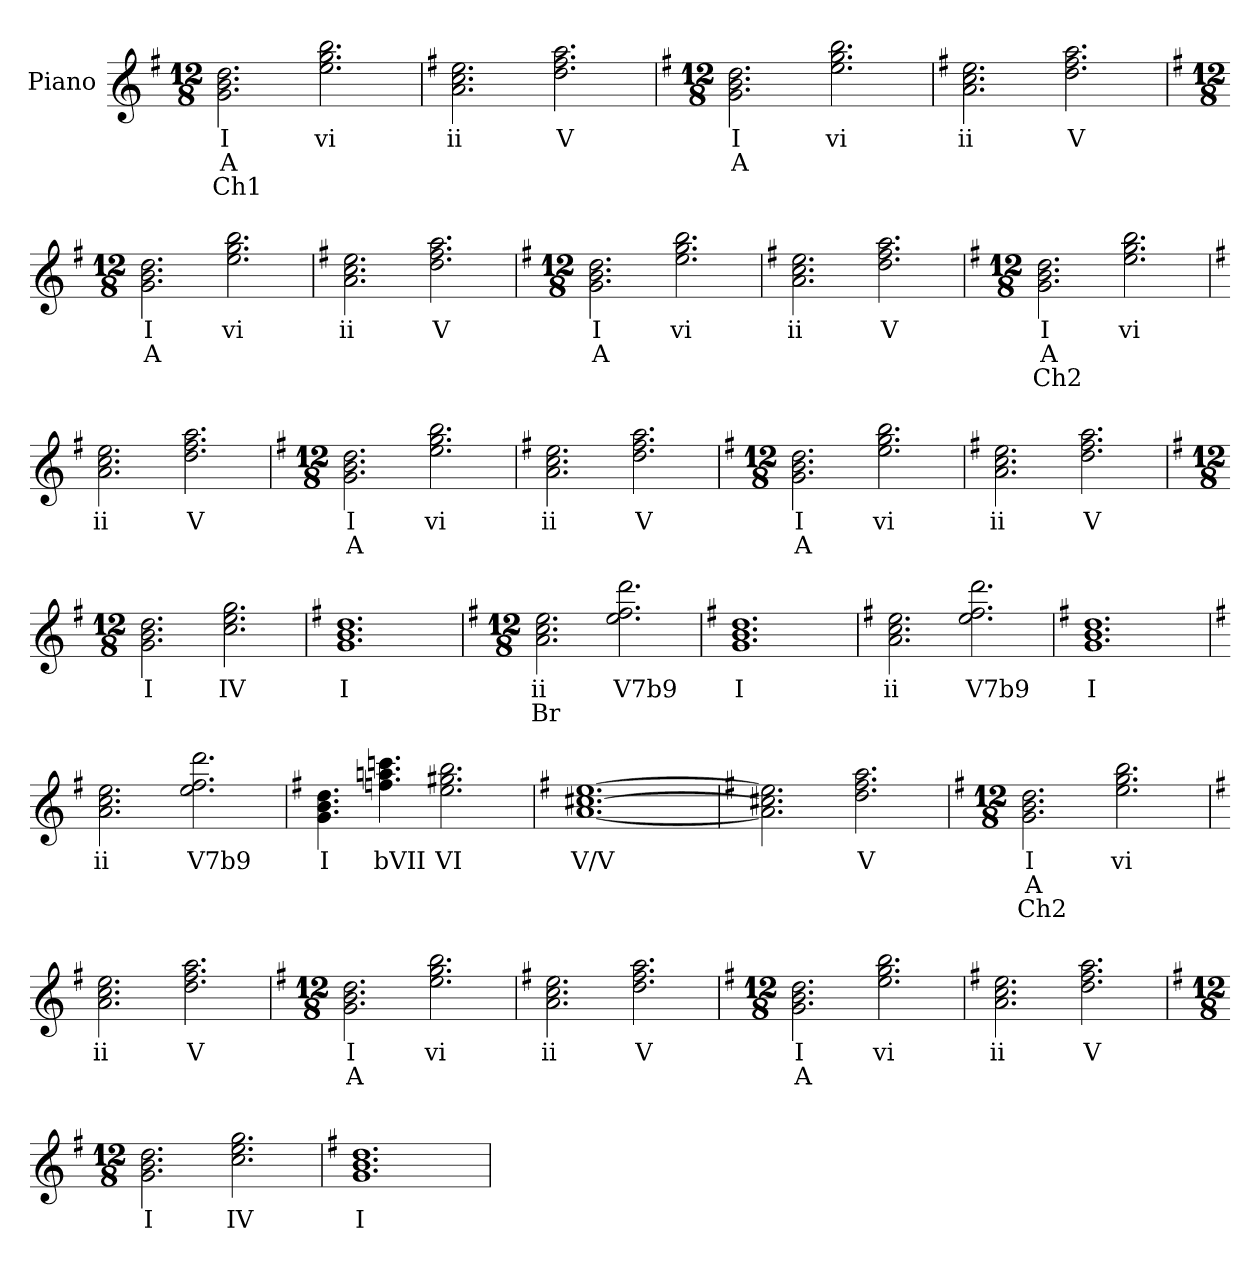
**kern	**text	**text	**text
*part1	*part1	*part1	*part1
*staff1	*staff1	*staff1	*staff1
*I"Piano	*	*	*
*I'Pno	*	*	*
*k[f#]	*	*	*
*G:	*	*	*
*M12/8	*	*	*
=	=	=	=
2.g 2.b 2.dd	I	A	Ch1
2.ee 2.gg 2.bb	vi	.	.
=	=	=	=
*k[f#]	*	*	*
*G:	*	*	*
2.a 2.cc 2.ee	ii	.	.
2.dd 2.ff# 2.aa	V	.	.
=	=	=	=
*k[f#]	*	*	*
*G:	*	*	*
*M12/8	*	*	*
2.g 2.b 2.dd	I	A	.
2.ee 2.gg 2.bb	vi	.	.
=	=	=	=
*k[f#]	*	*	*
*G:	*	*	*
2.a 2.cc 2.ee	ii	.	.
2.dd 2.ff# 2.aa	V	.	.
=	=	=	=
*k[f#]	*	*	*
*G:	*	*	*
*M12/8	*	*	*
2.g 2.b 2.dd	I	A	.
2.ee 2.gg 2.bb	vi	.	.
=	=	=	=
*k[f#]	*	*	*
*G:	*	*	*
2.a 2.cc 2.ee	ii	.	.
2.dd 2.ff# 2.aa	V	.	.
=	=	=	=
*k[f#]	*	*	*
*G:	*	*	*
*M12/8	*	*	*
2.g 2.b 2.dd	I	A	.
2.ee 2.gg 2.bb	vi	.	.
=	=	=	=
*k[f#]	*	*	*
*G:	*	*	*
2.a 2.cc 2.ee	ii	.	.
2.dd 2.ff# 2.aa	V	.	.
=	=	=	=
*k[f#]	*	*	*
*G:	*	*	*
*M12/8	*	*	*
2.g 2.b 2.dd	I	A	Ch2
2.ee 2.gg 2.bb	vi	.	.
=	=	=	=
*k[f#]	*	*	*
*G:	*	*	*
2.a 2.cc 2.ee	ii	.	.
2.dd 2.ff# 2.aa	V	.	.
=	=	=	=
*k[f#]	*	*	*
*G:	*	*	*
*M12/8	*	*	*
2.g 2.b 2.dd	I	A	.
2.ee 2.gg 2.bb	vi	.	.
=	=	=	=
*k[f#]	*	*	*
*G:	*	*	*
2.a 2.cc 2.ee	ii	.	.
2.dd 2.ff# 2.aa	V	.	.
=	=	=	=
*k[f#]	*	*	*
*G:	*	*	*
*M12/8	*	*	*
2.g 2.b 2.dd	I	A	.
2.ee 2.gg 2.bb	vi	.	.
=	=	=	=
*k[f#]	*	*	*
*G:	*	*	*
2.a 2.cc 2.ee	ii	.	.
2.dd 2.ff# 2.aa	V	.	.
=	=	=	=
*k[f#]	*	*	*
*G:	*	*	*
*M12/8	*	*	*
2.g 2.b 2.dd	I	.	.
2.cc 2.ee 2.gg	IV	.	.
=	=	=	=
*k[f#]	*	*	*
*G:	*	*	*
1.g 1.b 1.dd	I	.	.
=	=	=	=
*k[f#]	*	*	*
*G:	*	*	*
*M12/8	*	*	*
2.a 2.cc 2.ee	ii	Br	.
2.ee 2.ff# 2.ddd	V7b9	.	.
=	=	=	=
*k[f#]	*	*	*
*G:	*	*	*
1.g 1.b 1.dd	I	.	.
=	=	=	=
*k[f#]	*	*	*
*G:	*	*	*
2.a 2.cc 2.ee	ii	.	.
2.ee 2.ff# 2.ddd	V7b9	.	.
=	=	=	=
*k[f#]	*	*	*
*G:	*	*	*
1.g 1.b 1.dd	I	.	.
=	=	=	=
*k[f#]	*	*	*
*G:	*	*	*
2.a 2.cc 2.ee	ii	.	.
2.ee 2.ff# 2.ddd	V7b9	.	.
=	=	=	=
*k[f#]	*	*	*
*G:	*	*	*
4.g 4.b 4.dd	I	.	.
4.ffn 4.aan 4.cccn	bVII	.	.
2.ee 2.gg#X 2.bb	VI	.	.
=	=	=	=
*k[f#]	*	*	*
*G:	*	*	*
[1.a [1.cc#X [1.ee	V/V	.	.
=	=	=	=
*k[f#]	*	*	*
*G:	*	*	*
2.a] 2.cc#X] 2.ee]	.	.	.
2.dd 2.ff# 2.aa	V	.	.
=	=	=	=
*k[f#]	*	*	*
*G:	*	*	*
*M12/8	*	*	*
2.g 2.b 2.dd	I	A	Ch2
2.ee 2.gg 2.bb	vi	.	.
=	=	=	=
*k[f#]	*	*	*
*G:	*	*	*
2.a 2.cc 2.ee	ii	.	.
2.dd 2.ff# 2.aa	V	.	.
=	=	=	=
*k[f#]	*	*	*
*G:	*	*	*
*M12/8	*	*	*
2.g 2.b 2.dd	I	A	.
2.ee 2.gg 2.bb	vi	.	.
=	=	=	=
*k[f#]	*	*	*
*G:	*	*	*
2.a 2.cc 2.ee	ii	.	.
2.dd 2.ff# 2.aa	V	.	.
=	=	=	=
*k[f#]	*	*	*
*G:	*	*	*
*M12/8	*	*	*
2.g 2.b 2.dd	I	A	.
2.ee 2.gg 2.bb	vi	.	.
=	=	=	=
*k[f#]	*	*	*
*G:	*	*	*
2.a 2.cc 2.ee	ii	.	.
2.dd 2.ff# 2.aa	V	.	.
=	=	=	=
*k[f#]	*	*	*
*G:	*	*	*
*M12/8	*	*	*
2.g 2.b 2.dd	I	.	.
2.cc 2.ee 2.gg	IV	.	.
=	=	=	=
*k[f#]	*	*	*
*G:	*	*	*
1.g 1.b 1.dd	I	.	.
=	=	=	=
*-	*-	*-	*-
